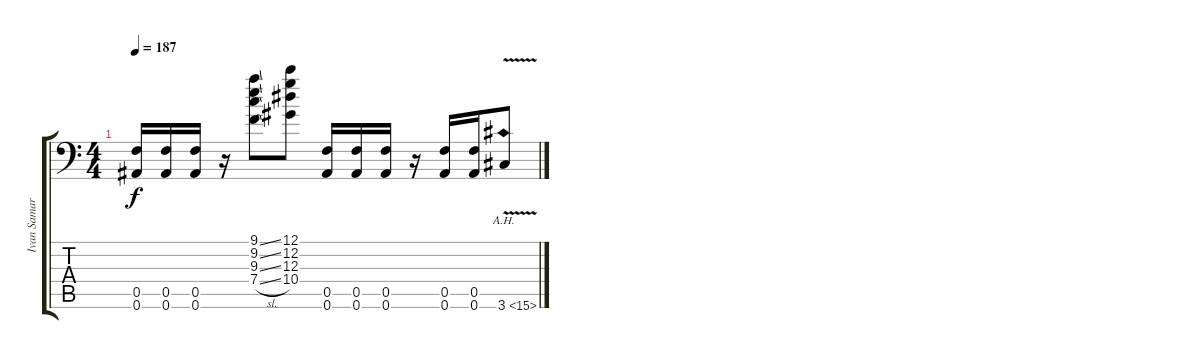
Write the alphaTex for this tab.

\track ("Ivan Samarin # Right Channel" "Ivan Samar") {instrument distortionguitar}
\staff {score tabs}
\tuning (C4 G3 Eb3 Bb2 F2 Bb1) {hide}
\ts (4 4)
\tempo 187
\clef f4
\ks c
(0.5 0.6).16{dy f} (0.5 0.6).16 (0.5 0.6).16 r.16 (9.1{ss} 9.2{ss} 9.3{ss} 7.4{sl}).8 (12.1 12.2 12.3 10.4).8 (0.5 0.6).16 (0.5 0.6).16 (0.5 0.6).16 r.16 (0.5 0.6).16 (0.5 0.6).16 3.6{ah 12 v}.8
